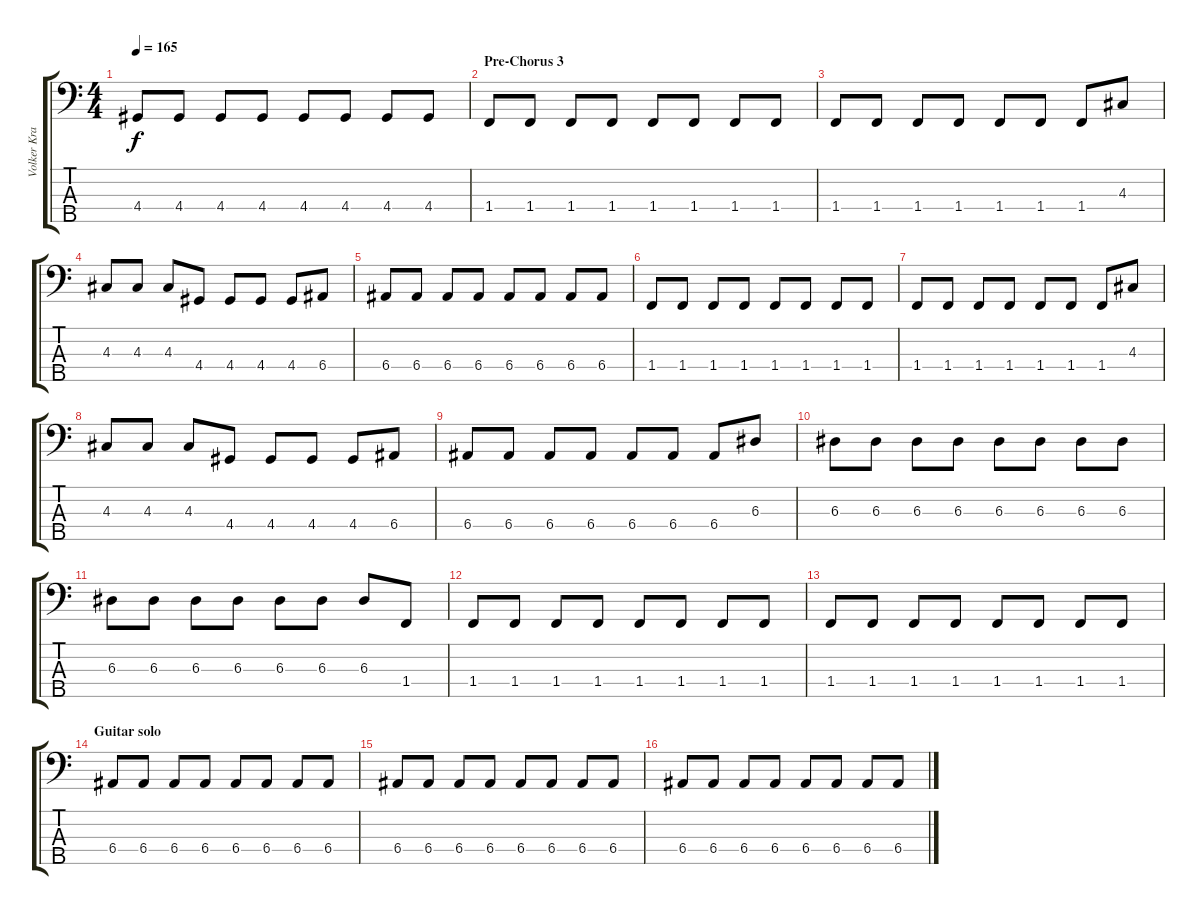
\track ("Volker Krawczak - Basso" "Volker Kra") {instrument electricbassfinger}
\staff {score tabs}
\tuning (G2 D2 A1 E1 B0) {hide}
\ts (4 4)
\tempo 165
\clef f4
\ks c
4.4.8{dy f} 4.4.8 4.4.8 4.4.8 4.4.8 4.4.8 4.4.8 4.4.8 |
\section ("" "Pre-Chorus 3")
1.4.8 1.4.8 1.4.8 1.4.8 1.4.8 1.4.8 1.4.8 1.4.8 |
1.4.8 1.4.8 1.4.8 1.4.8 1.4.8 1.4.8 1.4.8 4.3.8 |
4.3.8 4.3.8 4.3.8 4.4.8 4.4.8 4.4.8 4.4.8 6.4.8 |
6.4.8 6.4.8 6.4.8 6.4.8 6.4.8 6.4.8 6.4.8 6.4.8 |
1.4.8 1.4.8 1.4.8 1.4.8 1.4.8 1.4.8 1.4.8 1.4.8 |
1.4.8 1.4.8 1.4.8 1.4.8 1.4.8 1.4.8 1.4.8 4.3.8 |
4.3.8 4.3.8 4.3.8 4.4.8 4.4.8 4.4.8 4.4.8 6.4.8 |
6.4.8 6.4.8 6.4.8 6.4.8 6.4.8 6.4.8 6.4.8 6.3.8 |
6.3.8 6.3.8 6.3.8 6.3.8 6.3.8 6.3.8 6.3.8 6.3.8 |
6.3.8 6.3.8 6.3.8 6.3.8 6.3.8 6.3.8 6.3.8 1.4.8 |
1.4.8 1.4.8 1.4.8 1.4.8 1.4.8 1.4.8 1.4.8 1.4.8 |
1.4.8 1.4.8 1.4.8 1.4.8 1.4.8 1.4.8 1.4.8 1.4.8 |
\section ("" "Guitar solo")
6.4.8 6.4.8 6.4.8 6.4.8 6.4.8 6.4.8 6.4.8 6.4.8 |
6.4.8 6.4.8 6.4.8 6.4.8 6.4.8 6.4.8 6.4.8 6.4.8 |
6.4.8 6.4.8 6.4.8 6.4.8 6.4.8 6.4.8 6.4.8 6.4.8
